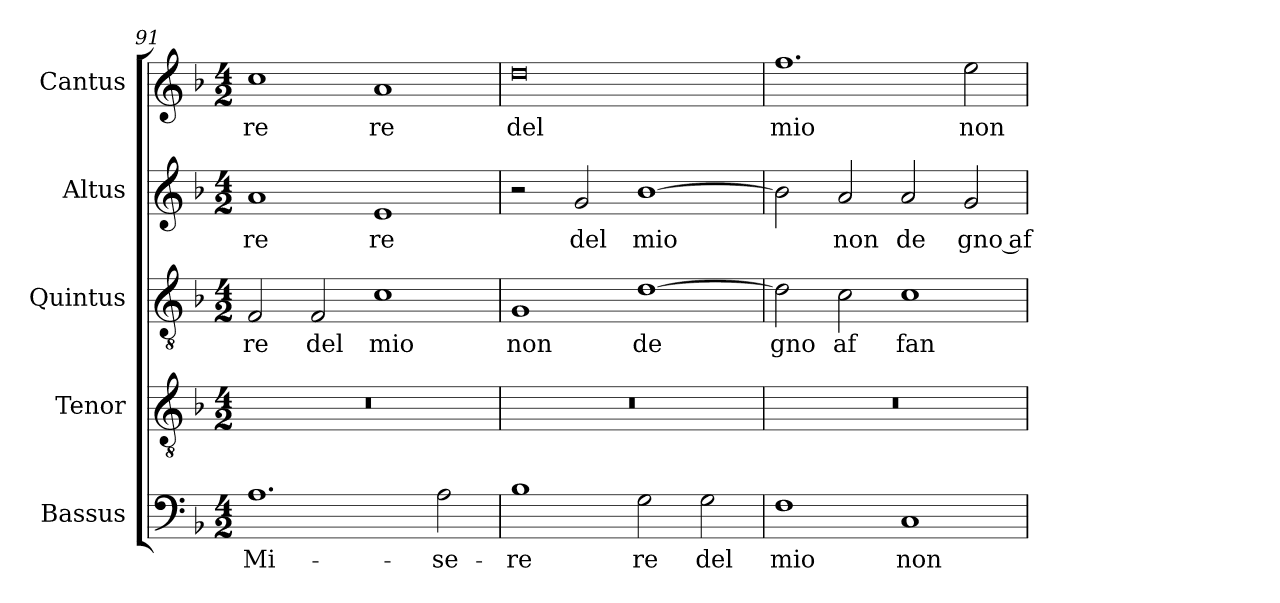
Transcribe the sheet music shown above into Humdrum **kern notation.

**kern	**text	**kern	**kern	**text	**kern	**text	**kern	**text
*part5	*part5	*part4	*part3	*part3	*part2	*part2	*part1	*part1
*staff5	*staff5	*staff4	*staff3	*staff3	*staff2	*staff2	*staff1	*staff1
*I"Bassus	*	*I"Tenor	*I"Quintus	*	*I"Altus	*	*I"Cantus	*
*I'Bassus	*	*I'Tenor	*I'Quintus	*	*I'Altus	*	*I'Cantus	*
*clefF4	*	*clefGv2	*clefGv2	*	*clefG2	*	*clefG2	*
*k[b-]	*	*k[b-]	*k[b-]	*	*k[b-]	*	*k[b-]	*
*F:	*	*F:	*F:	*	*F:	*	*F:	*
*M4/2	*	*M4/2	*M4/2	*	*M4/2	*	*M4/2	*
=91	=91	=91	=91	=91	=91	=91	=91	=91
!	!LO:LY:b:cj	!	!	!LO:LY:b:cj	!	!LO:LY:b:cj	!	!LO:LY:b:cj
1.A	Mi-	0r	2F/	re	1a	re	1cc	re
!	!	!	!	!LO:LY:b:cj	!	!	!	!
.	.	.	2F/	del	.	.	.	.
!	!	!	!	!LO:LY:b:cj	!	!LO:LY:b:cj	!	!LO:LY:b:cj
.	.	.	1c	mio	1e	re	1a	re
!	!LO:LY:b:cj	!	!	!	!	!	!	!
2A\	-se-	.	.	.	.	.	.	.
!!LO:PB:g=z
=92	=92	=92	=92	=92	=92	=92	=92	=92
!	!LO:LY:b:cj	!	!	!LO:LY:b:cj	!	!	!	!LO:LY:b:cj
1B-	-re	0r	1G	non	2r	.	0dd	del
!	!	!	!	!	!	!LO:LY:b:cj	!	!
.	.	.	.	.	2g/	del	.	.
!	!LO:LY:b:cj	!	!	!LO:LY:b:cj	!	!LO:LY:b	!	!
2G\	re	.	[>1d	de	[>1b-	mio	.	.
!	!LO:LY:b:cj	!	!	!	!	!	!	!
2G\	del	.	.	.	.	.	.	.
=93	=93	=93	=93	=93	=93	=93	=93	=93
!	!LO:LY:b:cj	!	!	!LO:LY:b	!	!	!	!LO:LY:b:cj
1F	mio	0r	2d\]	gno	2b-\]	.	1.ff	mio
!	!	!	!	!LO:LY:b	!	!LO:LY:b:cj	!	!
.	.	.	2c\	af	2a/	non	.	.
!	!LO:LY:b:cj	!	!	!LO:LY:b:cj	!	!LO:LY:b:cj	!	!
1C	non	.	1c	fan	2a/	de	.	.
!	!	!	!	!	!	!LO:LY:b:rj	!	!LO:LY:b:cj
.	.	.	.	.	2g/	gno af	2ee\	non
=	=	=	=	=	=	=	=	=
*-	*-	*-	*-	*-	*-	*-	*-	*-
